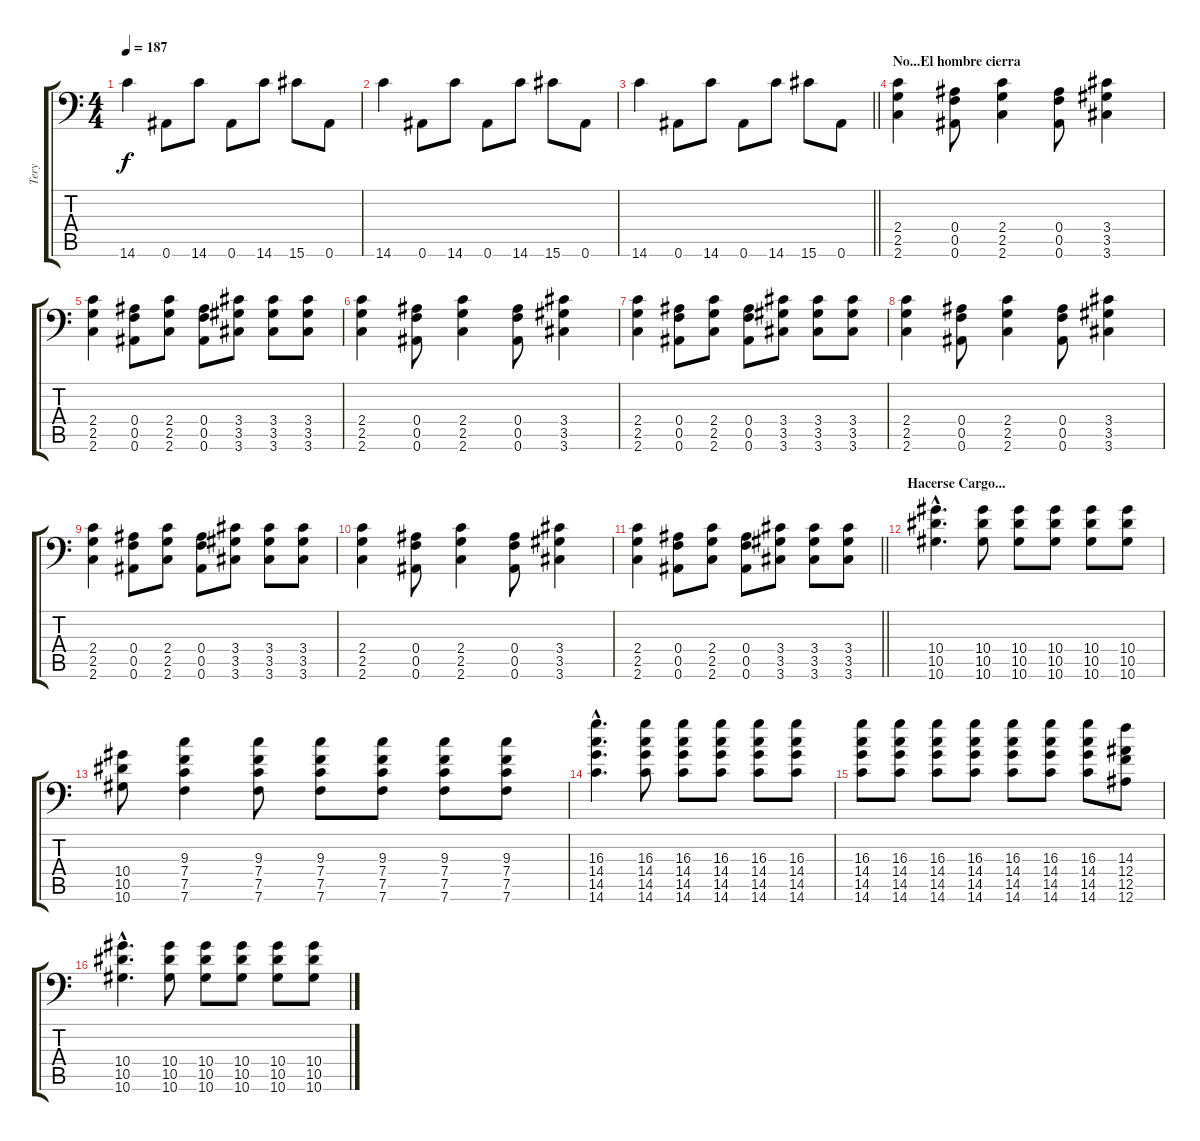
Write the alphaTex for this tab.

\track ("Tery" "Tery") {instrument distortionguitar}
\staff {score tabs}
\tuning (C4 G3 Eb3 Bb2 F2 Bb1) {hide}
\ts (4 4)
\tempo 187
\clef f4
\ks c
14.6.4{dy f} 0.6.8 14.6.8 0.6.8 14.6.8 15.6.8 0.6.8 |
14.6.4 0.6.8 14.6.8 0.6.8 14.6.8 15.6.8 0.6.8 |
\barLineRight lightlight
14.6.4 0.6.8 14.6.8 0.6.8 14.6.8 15.6.8 0.6.8 |
\section ("" "No...El hombre cierra")
(2.4 2.5 2.6).4 (0.4 0.5 0.6).8 (2.4 2.5 2.6).4 (0.4 0.5 0.6).8 (3.4 3.5 3.6).4 |
(2.4 2.5 2.6).4 (0.4 0.5 0.6).8 (2.4 2.5 2.6).8 (0.4 0.5 0.6).8 (3.4 3.5 3.6).8 (3.4 3.5 3.6).8 (3.4 3.5 3.6).8 |
(2.4 2.5 2.6).4 (0.4 0.5 0.6).8 (2.4 2.5 2.6).4 (0.4 0.5 0.6).8 (3.4 3.5 3.6).4 |
(2.4 2.5 2.6).4 (0.4 0.5 0.6).8 (2.4 2.5 2.6).8 (0.4 0.5 0.6).8 (3.4 3.5 3.6).8 (3.4 3.5 3.6).8 (3.4 3.5 3.6).8 |
(2.4 2.5 2.6).4 (0.4 0.5 0.6).8 (2.4 2.5 2.6).4 (0.4 0.5 0.6).8 (3.4 3.5 3.6).4 |
(2.4 2.5 2.6).4 (0.4 0.5 0.6).8 (2.4 2.5 2.6).8 (0.4 0.5 0.6).8 (3.4 3.5 3.6).8 (3.4 3.5 3.6).8 (3.4 3.5 3.6).8 |
(2.4 2.5 2.6).4 (0.4 0.5 0.6).8 (2.4 2.5 2.6).4 (0.4 0.5 0.6).8 (3.4 3.5 3.6).4 |
\barLineRight lightlight
(2.4 2.5 2.6).4 (0.4 0.5 0.6).8 (2.4 2.5 2.6).8 (0.4 0.5 0.6).8 (3.4 3.5 3.6).8 (3.4 3.5 3.6).8 (3.4 3.5 3.6).8 |
\section ("" "Hacerse Cargo...")
(10.4{hac} 10.5{hac} 10.6{hac}).4{d} (10.4 10.5 10.6).8 (10.4 10.5 10.6).8 (10.4 10.5 10.6).8 (10.4 10.5 10.6).8 (10.4 10.5 10.6).8 |
(10.4 10.5 10.6).8 (9.3 7.4 7.5 7.6).4 (9.3 7.4 7.5 7.6).8 (9.3 7.4 7.5 7.6).8 (9.3 7.4 7.5 7.6).8 (9.3 7.4 7.5 7.6).8 (9.3 7.4 7.5 7.6).8 |
(16.3{hac} 14.4{hac} 14.5{hac} 14.6{hac}).4{d} (16.3 14.4 14.5 14.6).8 (16.3 14.4 14.5 14.6).8 (16.3 14.4 14.5 14.6).8 (16.3 14.4 14.5 14.6).8 (16.3 14.4 14.5 14.6).8 |
(16.3 14.4 14.5 14.6).8 (16.3 14.4 14.5 14.6).8 (16.3 14.4 14.5 14.6).8 (16.3 14.4 14.5 14.6).8 (16.3 14.4 14.5 14.6).8 (16.3 14.4 14.5 14.6).8 (16.3 14.4 14.5 14.6).8 (14.3 12.4 12.5 12.6).8 |
(10.4{hac} 10.5{hac} 10.6{hac}).4{d} (10.4 10.5 10.6).8 (10.4 10.5 10.6).8 (10.4 10.5 10.6).8 (10.4 10.5 10.6).8 (10.4 10.5 10.6).8
